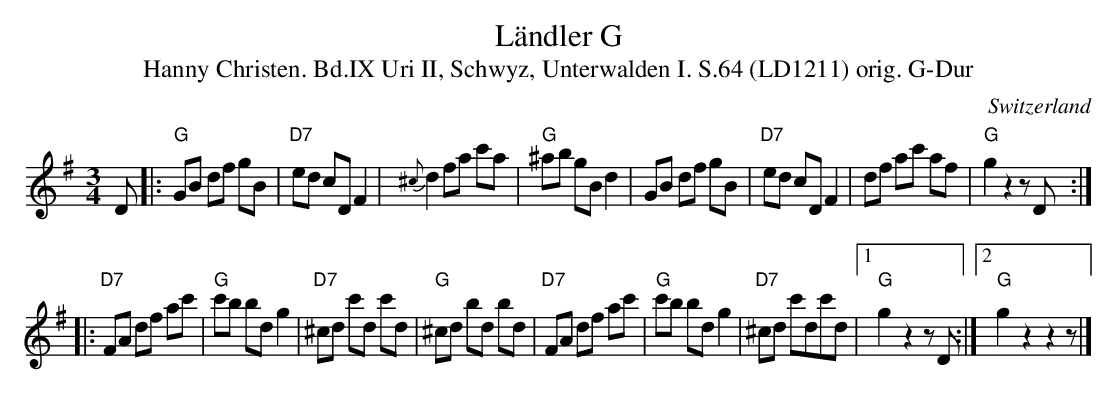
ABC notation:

X:1
T: L\"andler G
T:Hanny Christen. Bd.IX Uri II, Schwyz, Unterwalden I. S.64 (LD1211) orig. G-Dur
M:3/4
L:1/8
O:Switzerland
K:G major
D |: "G"GB df gB | "D7"ed cD F2 | {^c}d2 fa c'a | "G"^ab gB d2 | GB df gB | "D7"ed cD F2 | df ac' af | "G"g2 z2 zD ::
"D7"FA df ac' | "G"c'b bd g2 | "D7"^cd c'd c'd | "G"^cd bd bd | "D7"FA df ac' | "G"c'b bd g2 | "D7"^cd c'dc'd |1 "G"g2z2 zD :|2 "G"g2z2z2z |]
